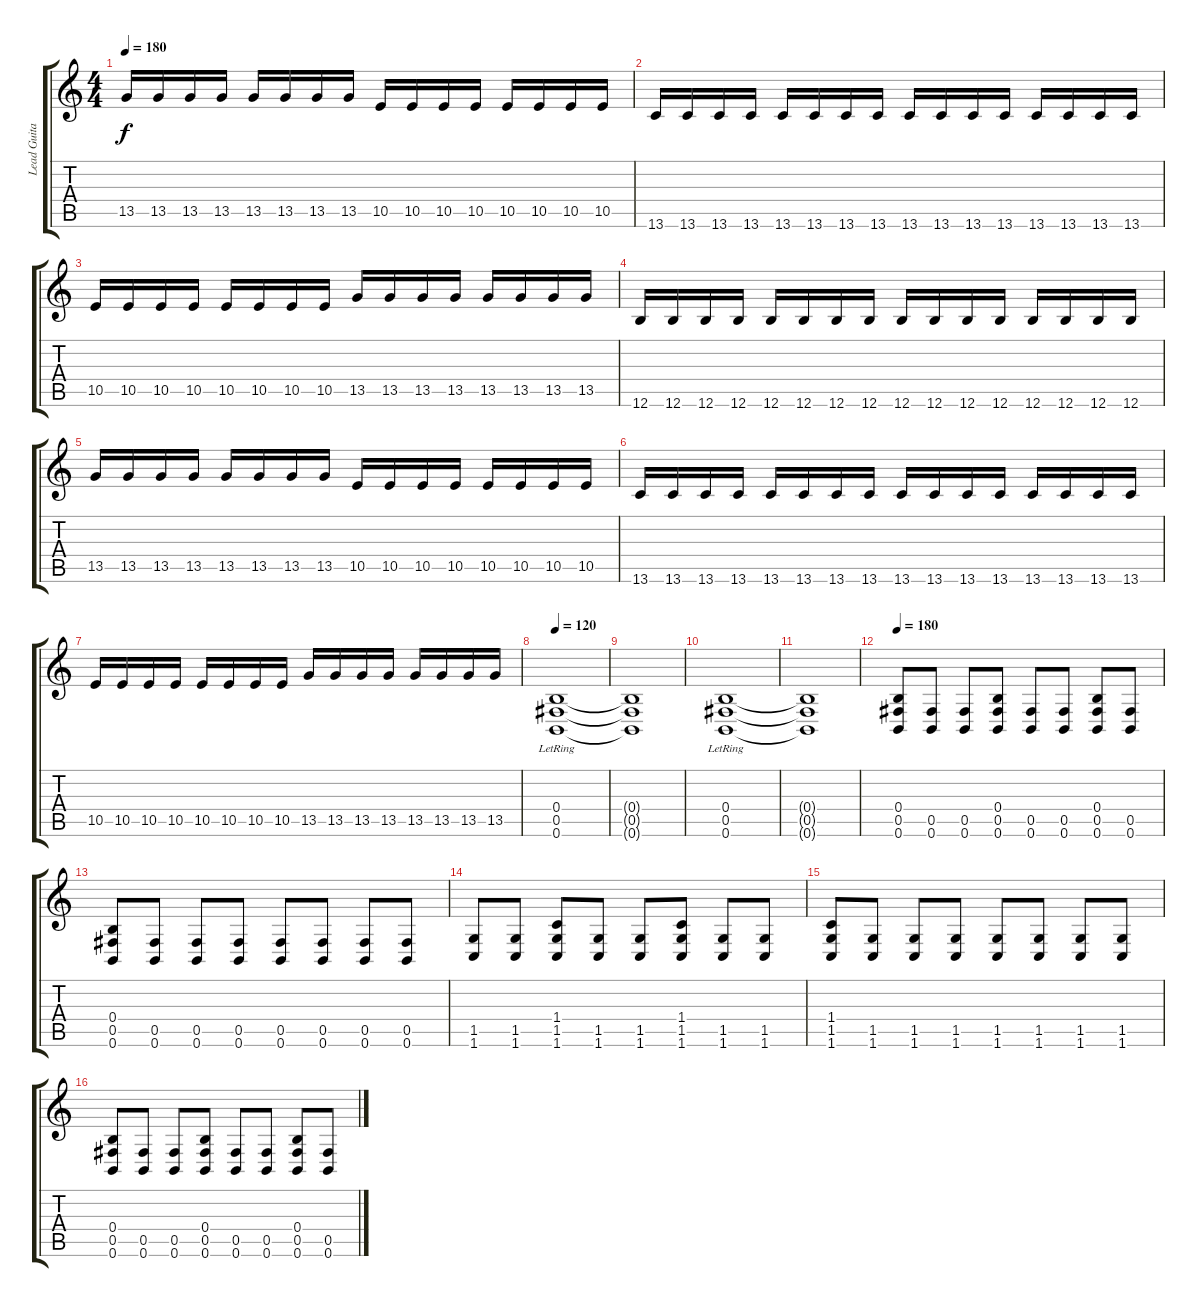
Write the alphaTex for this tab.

\track ("Lead Guitar" "Lead Guita") {instrument distortionguitar}
\staff {score tabs}
\tuning (Db4 Ab3 E3 B2 Gb2 B1) {hide}
\ts (4 4)
\tempo 180
\clef g2
\ks c
13.5.16{dy f} 13.5.16 13.5.16 13.5.16 13.5.16 13.5.16 13.5.16 13.5.16 10.5.16 10.5.16 10.5.16 10.5.16 10.5.16 10.5.16 10.5.16 10.5.16 |
13.6.16 13.6.16 13.6.16 13.6.16 13.6.16 13.6.16 13.6.16 13.6.16 13.6.16 13.6.16 13.6.16 13.6.16 13.6.16 13.6.16 13.6.16 13.6.16 |
10.5.16 10.5.16 10.5.16 10.5.16 10.5.16 10.5.16 10.5.16 10.5.16 13.5.16 13.5.16 13.5.16 13.5.16 13.5.16 13.5.16 13.5.16 13.5.16 |
12.6.16 12.6.16 12.6.16 12.6.16 12.6.16 12.6.16 12.6.16 12.6.16 12.6.16 12.6.16 12.6.16 12.6.16 12.6.16 12.6.16 12.6.16 12.6.16 |
13.5.16 13.5.16 13.5.16 13.5.16 13.5.16 13.5.16 13.5.16 13.5.16 10.5.16 10.5.16 10.5.16 10.5.16 10.5.16 10.5.16 10.5.16 10.5.16 |
13.6.16 13.6.16 13.6.16 13.6.16 13.6.16 13.6.16 13.6.16 13.6.16 13.6.16 13.6.16 13.6.16 13.6.16 13.6.16 13.6.16 13.6.16 13.6.16 |
10.5.16 10.5.16 10.5.16 10.5.16 10.5.16 10.5.16 10.5.16 10.5.16 13.5.16 13.5.16 13.5.16 13.5.16 13.5.16 13.5.16 13.5.16 13.5.16 |
\tempo 120
(0.4{lr} 0.5{lr} 0.6{lr}).1 |
(0.4{t} 0.5{t} 0.6{t}).1 |
(0.4{lr} 0.5{lr} 0.6{lr}).1 |
(0.4{t} 0.5{t} 0.6{t}).1 |
\tempo 180
(0.4 0.5 0.6).8 (0.5 0.6).8 (0.5 0.6).8 (0.4 0.5 0.6).8 (0.5 0.6).8 (0.5 0.6).8 (0.4 0.5 0.6).8 (0.5 0.6).8 |
(0.4 0.5 0.6).8 (0.5 0.6).8 (0.5 0.6).8 (0.5 0.6).8 (0.5 0.6).8 (0.5 0.6).8 (0.5 0.6).8 (0.5 0.6).8 |
(1.5 1.6).8 (1.5 1.6).8 (1.4 1.5 1.6).8 (1.5 1.6).8 (1.5 1.6).8 (1.4 1.5 1.6).8 (1.5 1.6).8 (1.5 1.6).8 |
(1.4 1.5 1.6).8 (1.5 1.6).8 (1.5 1.6).8 (1.5 1.6).8 (1.5 1.6).8 (1.5 1.6).8 (1.5 1.6).8 (1.5 1.6).8 |
(0.4 0.5 0.6).8 (0.5 0.6).8 (0.5 0.6).8 (0.4 0.5 0.6).8 (0.5 0.6).8 (0.5 0.6).8 (0.4 0.5 0.6).8 (0.5 0.6).8
